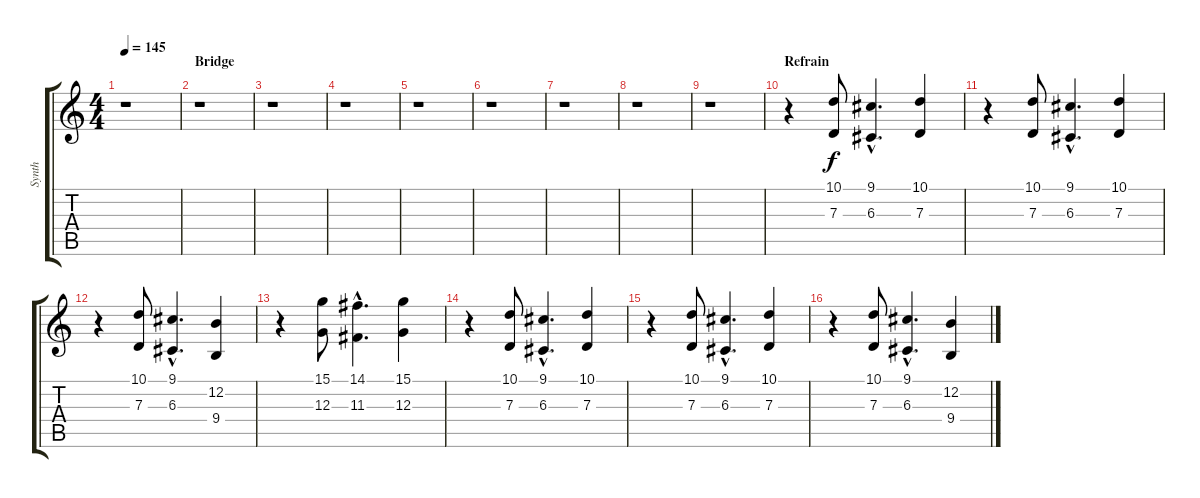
\track ("Synth" "Synth") {instrument churchorgan}
\staff {score tabs}
\tuning (E4 B3 G3 D3 A2 E2) {hide}
\ts (4 4)
\tempo 145
\clef g2
\ks c
r.1{dy f} |
\section ("" "Bridge")
r.1 |
r.1 |
r.1 |
r.1 |
r.1 |
r.1 |
r.1 |
r.1 |
\section ("" "Refrain")
r.4 (10.1 7.3).8 (9.1{hac} 6.3{hac}).4{d} (10.1 7.3).4 |
r.4 (10.1 7.3).8 (9.1{hac} 6.3{hac}).4{d} (10.1 7.3).4 |
r.4 (10.1 7.3).8 (9.1{hac} 6.3{hac}).4{d} (12.2 9.4).4 |
r.4 (15.1 12.3).8 (14.1{hac} 11.3{hac}).4{d} (15.1 12.3).4 |
r.4 (10.1 7.3).8 (9.1{hac} 6.3{hac}).4{d} (10.1 7.3).4 |
r.4 (10.1 7.3).8 (9.1{hac} 6.3{hac}).4{d} (10.1 7.3).4 |
r.4 (10.1 7.3).8 (9.1{hac} 6.3{hac}).4{d} (12.2 9.4).4
